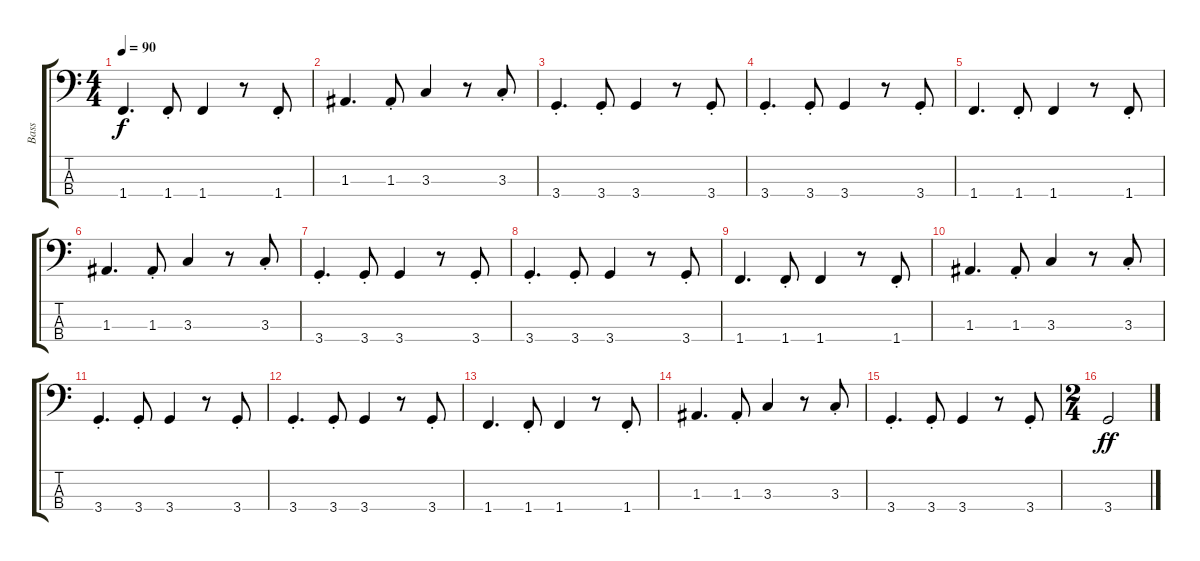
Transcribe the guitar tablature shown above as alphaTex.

\track ("Bass" "Bass") {instrument electricbassfinger}
\staff {score tabs}
\tuning (G2 D2 A1 E1) {hide}
\ts (4 4)
\tempo 90
\clef f4
\ks c
1.4.4{d dy f} 1.4{st}.8 1.4.4 r.8 1.4{st}.8 |
1.3.4{d} 1.3{st}.8 3.3.4 r.8 3.3{st}.8 |
3.4{st}.4{d} 3.4{st}.8 3.4.4 r.8 3.4{st}.8 |
3.4{st}.4{d} 3.4{st}.8 3.4.4 r.8 3.4{st}.8 |
1.4.4{d} 1.4{st}.8 1.4.4 r.8 1.4{st}.8 |
1.3.4{d} 1.3{st}.8 3.3.4 r.8 3.3{st}.8 |
3.4{st}.4{d} 3.4{st}.8 3.4.4 r.8 3.4{st}.8 |
3.4{st}.4{d} 3.4{st}.8 3.4.4 r.8 3.4{st}.8 |
1.4.4{d} 1.4{st}.8 1.4.4 r.8 1.4{st}.8 |
1.3.4{d} 1.3{st}.8 3.3.4 r.8 3.3{st}.8 |
3.4{st}.4{d} 3.4{st}.8 3.4.4 r.8 3.4{st}.8 |
3.4{st}.4{d} 3.4{st}.8 3.4.4 r.8 3.4{st}.8 |
1.4.4{d} 1.4{st}.8 1.4.4 r.8 1.4{st}.8 |
1.3.4{d} 1.3{st}.8 3.3.4 r.8 3.3{st}.8 |
3.4{st}.4{d} 3.4{st}.8 3.4.4 r.8 3.4{st}.8 |
\ts (2 4)
3.4.2{dy ff}
